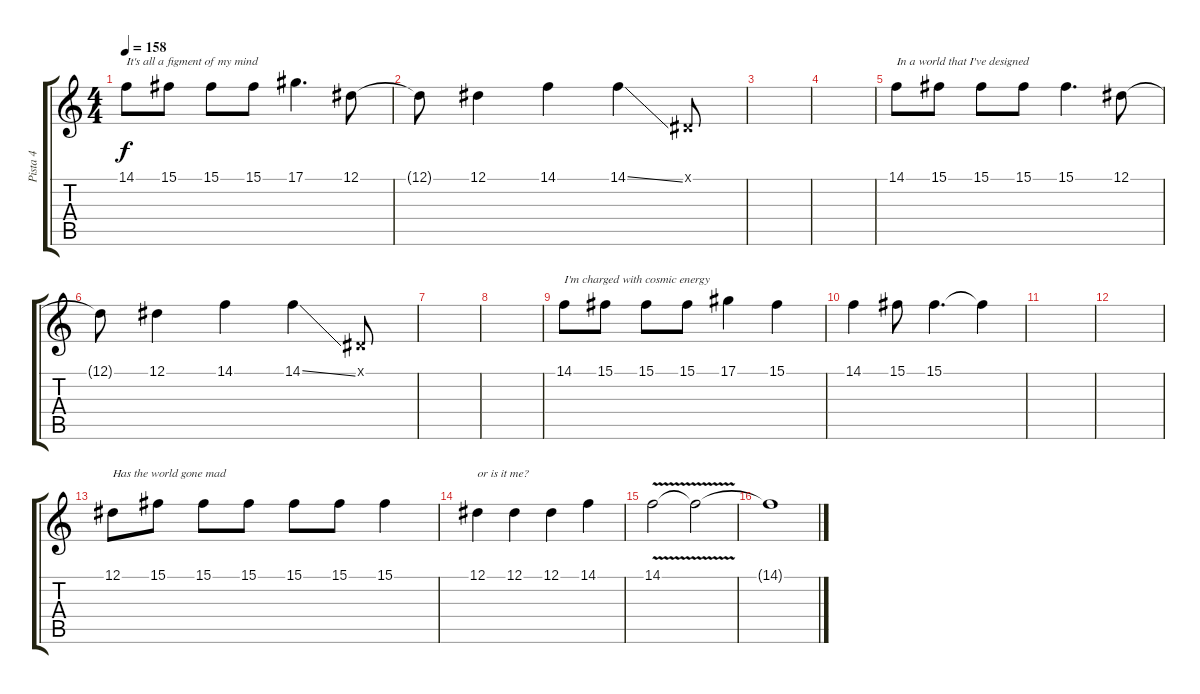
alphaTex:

\track ("Pista 4" "Pista 4") {instrument lead6voice}
\staff {score tabs}
\tuning (Eb4 Bb3 Gb3 Db3 Ab2 Eb2) {hide}
\ts (4 4)
\tempo 158
\clef g2
\ks c
14.1.8{txt "It's all a figment of my mind" dy f} 15.1.8 15.1.8 15.1.8 17.1.4{d} 12.1.8 |
12.1{t}.8 12.1.4 14.1.4 14.1{ss}.4 0.1{x}.8 |
|
|
14.1.8{txt "In a world that I've designed"} 15.1.8 15.1.8 15.1.8 15.1.4{d} 12.1.8 |
12.1{t}.8 12.1.4 14.1.4 14.1{ss}.4 0.1{x}.8 |
|
|
14.1.8{txt "I'm charged with cosmic energy"} 15.1.8 15.1.8 15.1.8 17.1.4 15.1.4 |
14.1.4 15.1.8 15.1.4{d} 15.1{t}.4 |
|
|
12.1.8{txt "Has the world gone mad"} 15.1.8 15.1.8 15.1.8 15.1.8 15.1.8 15.1.4 |
12.1.4{txt "or is it me?"} 12.1.4 12.1.4 14.1.4 |
14.1{v}.2 14.1{t}.2 |
14.1{t}.1
